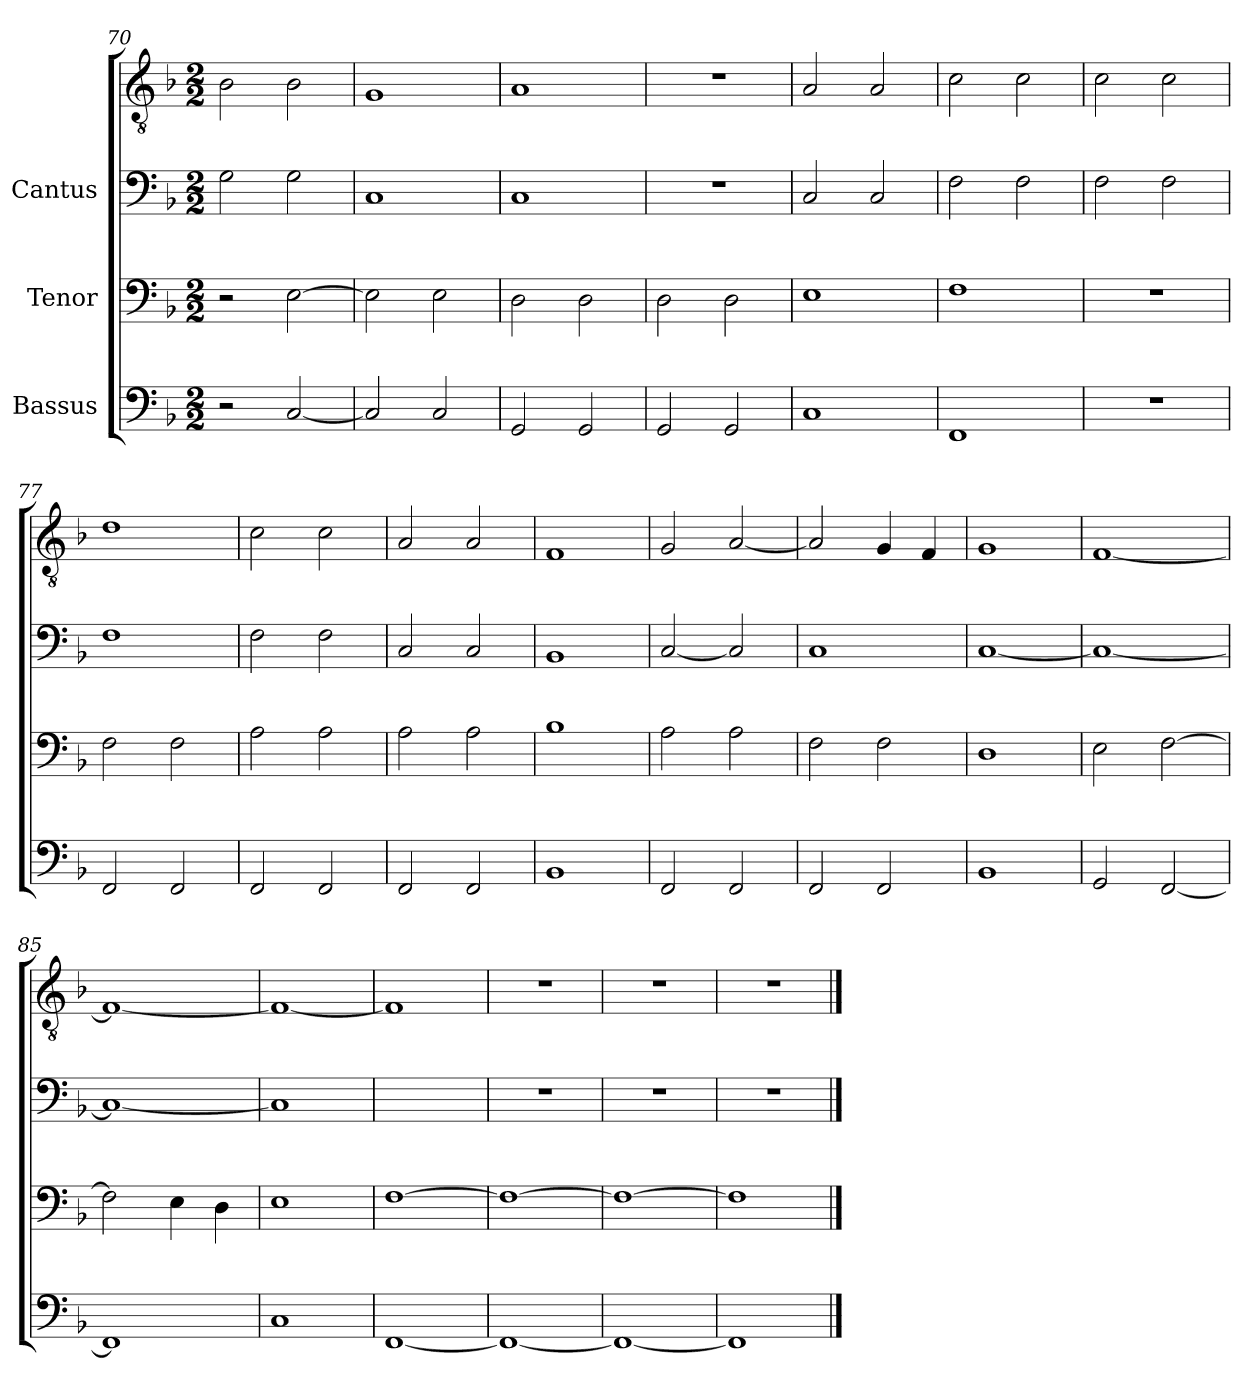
**kern	**kern	**kern	**kern
*part3	*part2	*part1	*part1
*staff4	*staff3	*staff2	*staff1
*I"Bassus	*I"Tenor	*I"Cantus	*
*clefF4	*clefF4	*clefF4	*clefGv2
*k[b-]	*k[b-]	*k[b-]	*k[b-]
*F:	*F:	*F:	*F:
*M2/2	*M2/2	*M2/2	*M2/2
=70	=70	=70	=70
2r	2r	2G\	2B-\
[<2C/	[>2E\	2G\	2B-\
=71	=71	=71	=71
2C/]	2E\]	1C	1G
2C/	2E\	.	.
=72	=72	=72	=72
2GG/	2D\	1C	1A
2GG/	2D\	.	.
=73	=73	=73	=73
2GG/	2D\	1r	1r
2GG/	2D\	.	.
=74	=74	=74	=74
1C	1E	2C/	2A/
.	.	2C/	2A/
!!LO:LB:g=z
=75	=75	=75	=75
1FF	1F	2F\	2c\
.	.	2F\	2c\
!!LO:LB:g=z
=76	=76	=76	=76
1r	1r	2F\	2c\
.	.	2F\	2c\
!!LO:LB:g=z
=77	=77	=77	=77
2FF/	2F\	1F	1d
2FF/	2F\	.	.
!!LO:PB:g=z
=78	=78	=78	=78
2FF/	2A\	2F\	2c\
2FF/	2A\	2F\	2c\
!!LO:LB:g=z
=79	=79	=79	=79
2FF/	2A\	2C/	2A/
2FF/	2A\	2C/	2A/
=80	=80	=80	=80
1BB-	1B-	1BB-	1F
=81	=81	=81	=81
2FF/	2A\	[<2C/	2G/
2FF/	2A\	2C/]	[<2A/
=82	=82	=82	=82
2FF/	2F\	1C	2A/]
2FF/	2F\	.	4G/
.	.	.	4F/
=83	=83	=83	=83
1BB-	1D	[<1C	1G
=84	=84	=84	=84
2GG/	2E\	1C_<	[<1F
[<2FF/	[>2F\	.	.
=85	=85	=85	=85
1FF]	2F\]	1C_<	1F_<
.	4E\	.	.
.	4D\	.	.
=86	=86	=86	=86
1C	1E	1C]	1F_<
!!LO:LB:g=z
=87	=87	=87	=87
[<1FF	[>1F	1ryy	1F]
=88	=88	=88	=88
1FF_<	1F_>	1r	1r
=89	=89	=89	=89
1FF_<	1F_>	1r	1r
=90	=90	=90	=90
1FF]	1F]	1r	1r
==	==	==	==
*-	*-	*-	*-
